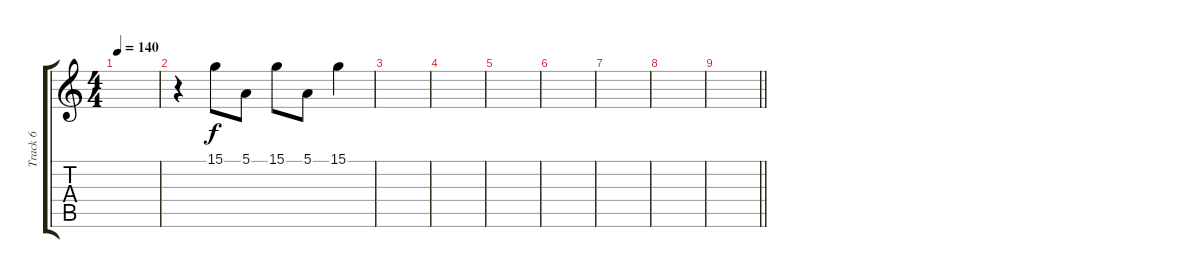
\track ("Track 6" "Track 6") {instrument timpani}
\staff {score tabs}
\tuning (E4 B3 G3 D3 A2 E2) {hide}
\ts (4 4)
\tempo 140
\clef g2
\ks c
|
r.4 15.1.8 5.1.8 15.1.8 5.1.8 15.1.4 |
|
|
|
|
|
|
\barLineRight lightlight
